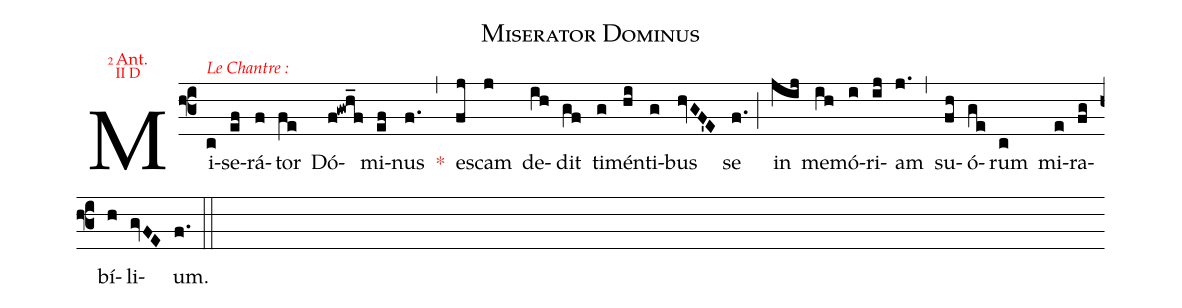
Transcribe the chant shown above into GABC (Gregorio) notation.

name:Miserator Dominus;
office-part:Antiphona;
annotation: {\color{red}\tiny 2 \footnotesize Ant.};
annotation: {\color{red}\scriptsize II D};
%%
(f3) Mi<alt>{\footnotesize\textcolor{red}{Le Chantre :}}</alt>(c)se(ef)rá(f)tor(fe) Dó(f!gwh_f)mi(ef)nus(f.) <c>*</c>(,) e(fj)scam(j) de(ih)dit(gf) ti(g)mén(hi)ti(g)bus(hvGF'E) se(f.) (;) in(jij) me(ih)mó(i)ri(ij)am(j.) (,) su(fh)ó(ge)rum(c) mi(e)ra(fg)bí(h)li(gvFE)um.(f.) (::)
